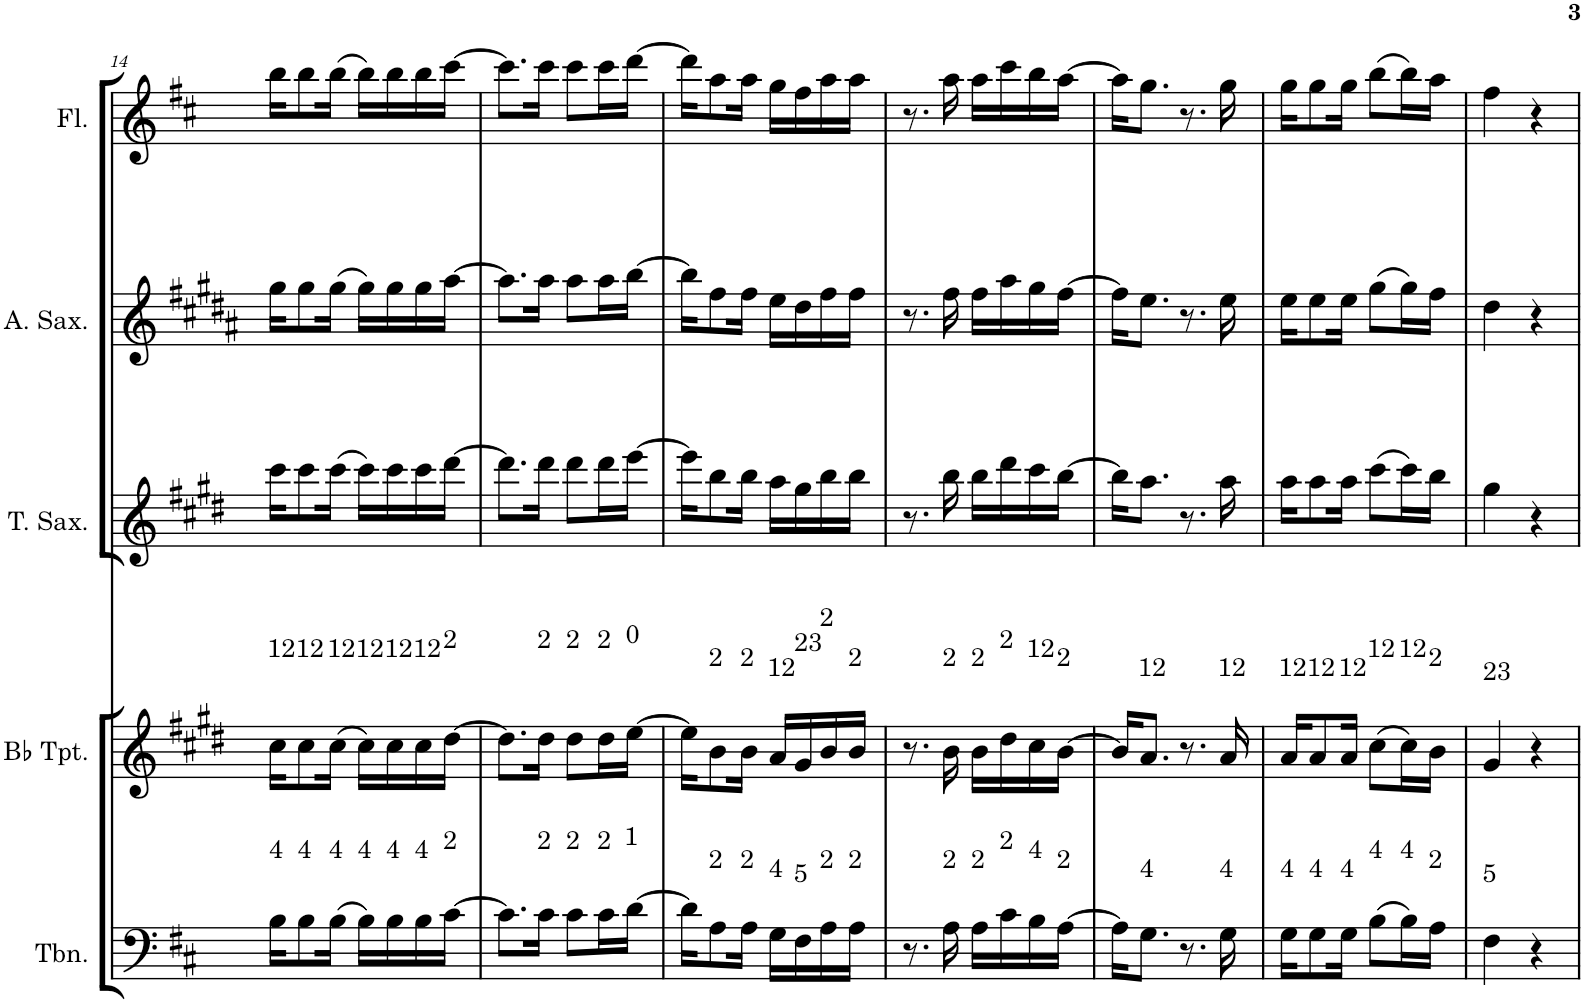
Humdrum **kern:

**kern	**kern	**kern	**kern	**kern
*part5	*part4	*part3	*part2	*part1
*staff5	*staff4	*staff3	*staff2	*staff1
*I"Trombone	*I"Bb Trumpet	*I"Tenor Saxophone	*I"Alto Saxophone	*I"Flute
*I'Tbn.	*I'Bb Tpt.	*I'T. Sax.	*I'A. Sax.	*I'Fl.
!!LO:PB:g=z
*clefF4	*clefG2	*clefG2	*clefG2	*clefG2
*	*Trd1c2	*Trd8c14	*Trd5c9	*
*k[f#c#]	*k[f#c#g#d#]	*k[f#c#g#d#]	*k[f#c#g#d#a#]	*k[f#c#]
*M2/4	*M2/4	*M2/4	*M2/4	*M2/4
=14	=14	=14	=14	=14
!	!LO:TX:a:t=12	!	!	!
!LO:TX:a:t=4	!	!	!	!
16B\KL	16cc#\KL	16ccc#\KL	16gg#\KL	16bb\KL
!	!LO:TX:a:t=12	!	!	!
!LO:TX:a:t=4	!	!	!	!
8B\	8cc#\	8ccc#\	8gg#\	8bb\
!	!LO:TX:a:t=12	!	!	!
!LO:TX:a:t=4	!	!	!	!
(16B\Jk	(16cc#\Jk	(16ccc#\Jk	(16gg#\Jk	(16bb\Jk
!	!LO:TX:a:t=12	!	!	!
!LO:TX:a:t=4	!	!	!	!
16B\LL)	16cc#\LL)	16ccc#\LL)	16gg#\LL)	16bb\LL)
!	!LO:TX:a:t=12	!	!	!
!LO:TX:a:t=4	!	!	!	!
16B\	16cc#\	16ccc#\	16gg#\	16bb\
!	!LO:TX:a:t=12	!	!	!
!LO:TX:a:t=4	!	!	!	!
16B\	16cc#\	16ccc#\	16gg#\	16bb\
!	!LO:TX:a:t=2	!	!	!
!LO:TX:a:t=2	!	!	!	!
[16c#\JJ	[16dd#\JJ	[16ddd#\JJ	[16aa#\JJ	[16ccc#\JJ
=15	=15	=15	=15	=15
8.c#\L]	8.dd#\L]	8.ddd#\L]	8.aa#\L]	8.ccc#\L]
!	!LO:TX:a:t=2	!	!	!
!LO:TX:a:t=2	!	!	!	!
16c#\Jk	16dd#\Jk	16ddd#\Jk	16aa#\Jk	16ccc#\Jk
!	!LO:TX:a:t=2	!	!	!
!LO:TX:a:t=2	!	!	!	!
8c#\L	8dd#\L	8ddd#\L	8aa#\L	8ccc#\L
!	!LO:TX:a:t=2	!	!	!
!LO:TX:a:t=2	!	!	!	!
16c#\L	16dd#\L	16ddd#\L	16aa#\L	16ccc#\L
!	!LO:TX:a:t=0	!	!	!
!LO:TX:a:t=1	!	!	!	!
[16d\JJ	[16ee\JJ	[16eee\JJ	[16bb\JJ	[16ddd\JJ
=16	=16	=16	=16	=16
16d\KL]	16ee\KL]	16eee\KL]	16bb\KL]	16ddd\KL]
!	!LO:TX:a:t=2	!	!	!
!LO:TX:a:t=2	!	!	!	!
8A\	8b\	8bb\	8ff#\	8aa\
!	!LO:TX:a:t=2	!	!	!
!LO:TX:a:t=2	!	!	!	!
16A\Jk	16b\Jk	16bb\Jk	16ff#\Jk	16aa\Jk
!	!LO:TX:a:t=12	!	!	!
!LO:TX:a:t=4	!	!	!	!
16G\LL	16a/LL	16aa\LL	16ee\LL	16gg\LL
!	!LO:TX:a:t=23	!	!	!
!LO:TX:a:t=5	!	!	!	!
16F#\	16g#/	16gg#\	16dd#\	16ff#\
!	!LO:TX:a:t=2	!	!	!
!LO:TX:a:t=2	!	!	!	!
16A\	16b/	16bb\	16ff#\	16aa\
!	!LO:TX:a:t=2	!	!	!
!LO:TX:a:t=2	!	!	!	!
16A\JJ	16b/JJ	16bb\JJ	16ff#\JJ	16aa\JJ
=17	=17	=17	=17	=17
8.r	8.r	8.r	8.r	8.r
!	!LO:TX:a:t=2	!	!	!
!LO:TX:a:t=2	!	!	!	!
16A\	16b\	16bb\	16ff#\	16aa\
!	!LO:TX:a:t=2	!	!	!
!LO:TX:a:t=2	!	!	!	!
16A\LL	16b\LL	16bb\LL	16ff#\LL	16aa\LL
!	!LO:TX:a:t=2	!	!	!
!LO:TX:a:t=2	!	!	!	!
16c#\	16dd#\	16ddd#\	16aa#\	16ccc#\
!	!LO:TX:a:t=12	!	!	!
!LO:TX:a:t=4	!	!	!	!
16B\	16cc#\	16ccc#\	16gg#\	16bb\
!	!LO:TX:a:t=2	!	!	!
!LO:TX:a:t=2	!	!	!	!
[16A\JJ	[16b\JJ	[16bb\JJ	[16ff#\JJ	[16aa\JJ
=18	=18	=18	=18	=18
16A\KL]	16b/KL]	16bb\KL]	16ff#\KL]	16aa\KL]
!	!LO:TX:a:t=12	!	!	!
!LO:TX:a:t=4	!	!	!	!
8.G\J	8.a/J	8.aa\J	8.ee\J	8.gg\J
8.r	8.r	8.r	8.r	8.r
!	!LO:TX:a:t=12	!	!	!
!LO:TX:a:t=4	!	!	!	!
16G\	16a/	16aa\	16ee\	16gg\
=19	=19	=19	=19	=19
!	!LO:TX:a:t=12	!	!	!
!LO:TX:a:t=4	!	!	!	!
16G\KL	16a/KL	16aa\KL	16ee\KL	16gg\KL
!	!LO:TX:a:t=12	!	!	!
!LO:TX:a:t=4	!	!	!	!
8G\	8a/	8aa\	8ee\	8gg\
!	!LO:TX:a:t=12	!	!	!
!LO:TX:a:t=4	!	!	!	!
16G\Jk	16a/Jk	16aa\Jk	16ee\Jk	16gg\Jk
!	!LO:TX:a:t=12	!	!	!
!LO:TX:a:t=4	!	!	!	!
(8B\L	(8cc#\L	(8ccc#\L	(8gg#\L	(8bb\L
!	!LO:TX:a:t=12	!	!	!
!LO:TX:a:t=4	!	!	!	!
16B\L)	16cc#\L)	16ccc#\L)	16gg#\L)	16bb\L)
!	!LO:TX:a:t=2	!	!	!
!LO:TX:a:t=2	!	!	!	!
16A\JJ	16b\JJ	16bb\JJ	16ff#\JJ	16aa\JJ
=20	=20	=20	=20	=20
!	!LO:TX:a:t=23	!	!	!
!LO:TX:a:t=5	!	!	!	!
4F#\	4g#/	4gg#\	4dd#\	4ff#\
4r	4r	4r	4r	4r
=	=	=	=	=
*-	*-	*-	*-	*-
